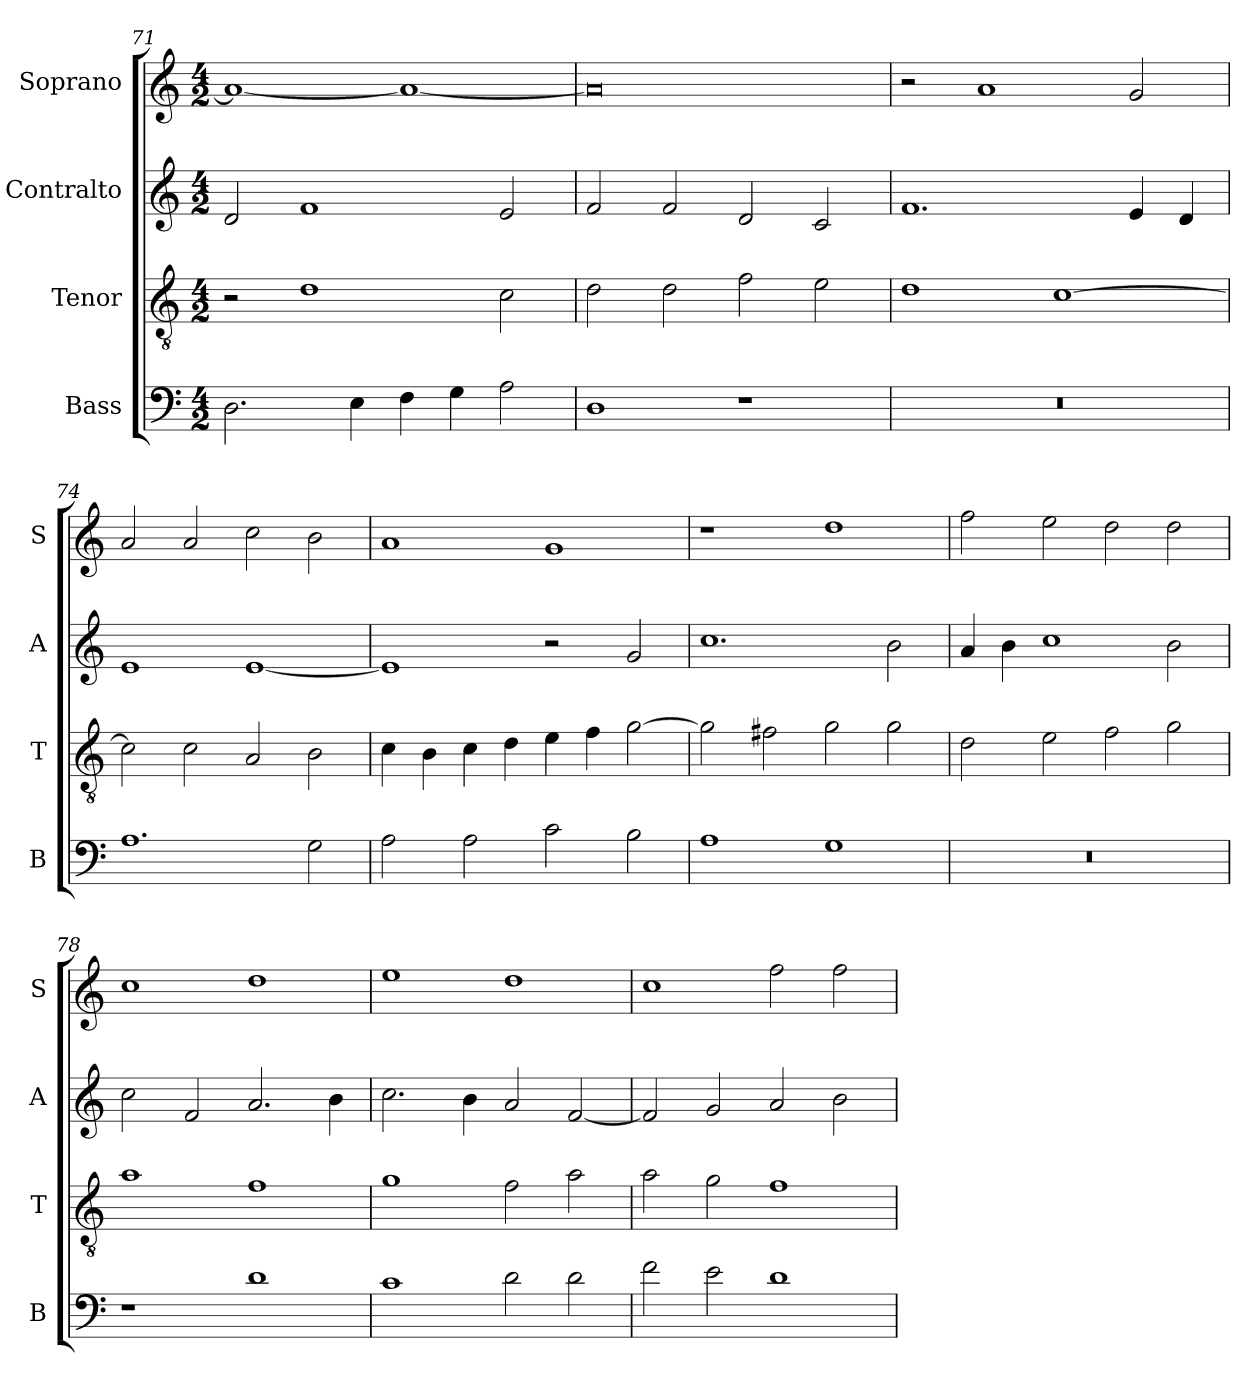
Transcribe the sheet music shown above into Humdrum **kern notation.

**kern	**kern	**kern	**kern
*part4	*part3	*part2	*part1
*staff4	*staff3	*staff2	*staff1
*I"Bass	*I"Tenor	*I"Contralto	*I"Soprano
*I'B	*I'T	*I'A	*I'S
*clefF4	*clefGv2	*clefG2	*clefG2
*k[]	*k[]	*k[]	*k[]
*G:mix	*G:mix	*G:mix	*G:mix
*M4/2	*M4/2	*M4/2	*M4/2
=71	=71	=71	=71
2.D	2r	2d	1a_
.	1d	1f	.
4E	.	.	.
4F	.	.	1a_
4G	.	.	.
2A	2c	2e	.
=72	=72	=72	=72
1D	2d	2f	0a]
.	2d	2f	.
1r	2f	2d	.
.	2e	2c	.
=73	=73	=73	=73
0r	1d	1.f	2r
.	.	.	1a
.	[1c	.	.
.	.	4e	2g
.	.	4d	.
=74	=74	=74	=74
1.A	2c]	1e	2a
.	2c	.	2a
.	2A	[1e	2cc
2G	2B	.	2b
=75	=75	=75	=75
2A	4c	1e]	1a
.	4B	.	.
2A	4c	.	.
.	4d	.	.
2c	4e	2r	1g
.	4f	.	.
2B	[2g	2g	.
=76	=76	=76	=76
1A	2g]	1.cc	1r
.	2f#X	.	.
1G	2g	.	1dd
.	2g	2b	.
=77	=77	=77	=77
0r	2d	4a	2ff
.	.	4b	.
.	2e	1cc	2ee
.	2f	.	2dd
.	2g	2b	2dd
=78	=78	=78	=78
1r	1a	2cc	1cc
.	.	2f	.
1d	1f	2.a	1dd
.	.	4b	.
=79	=79	=79	=79
1c	1g	2.cc	1ee
.	.	4b	.
2d	2f	2a	1dd
2d	2a	[2f	.
=80	=80	=80	=80
2f	2a	2f]	1cc
2e	2g	2g	.
1d	1f	2a	2ff
.	.	2b	2ff
=	=	=	=
*-	*-	*-	*-
